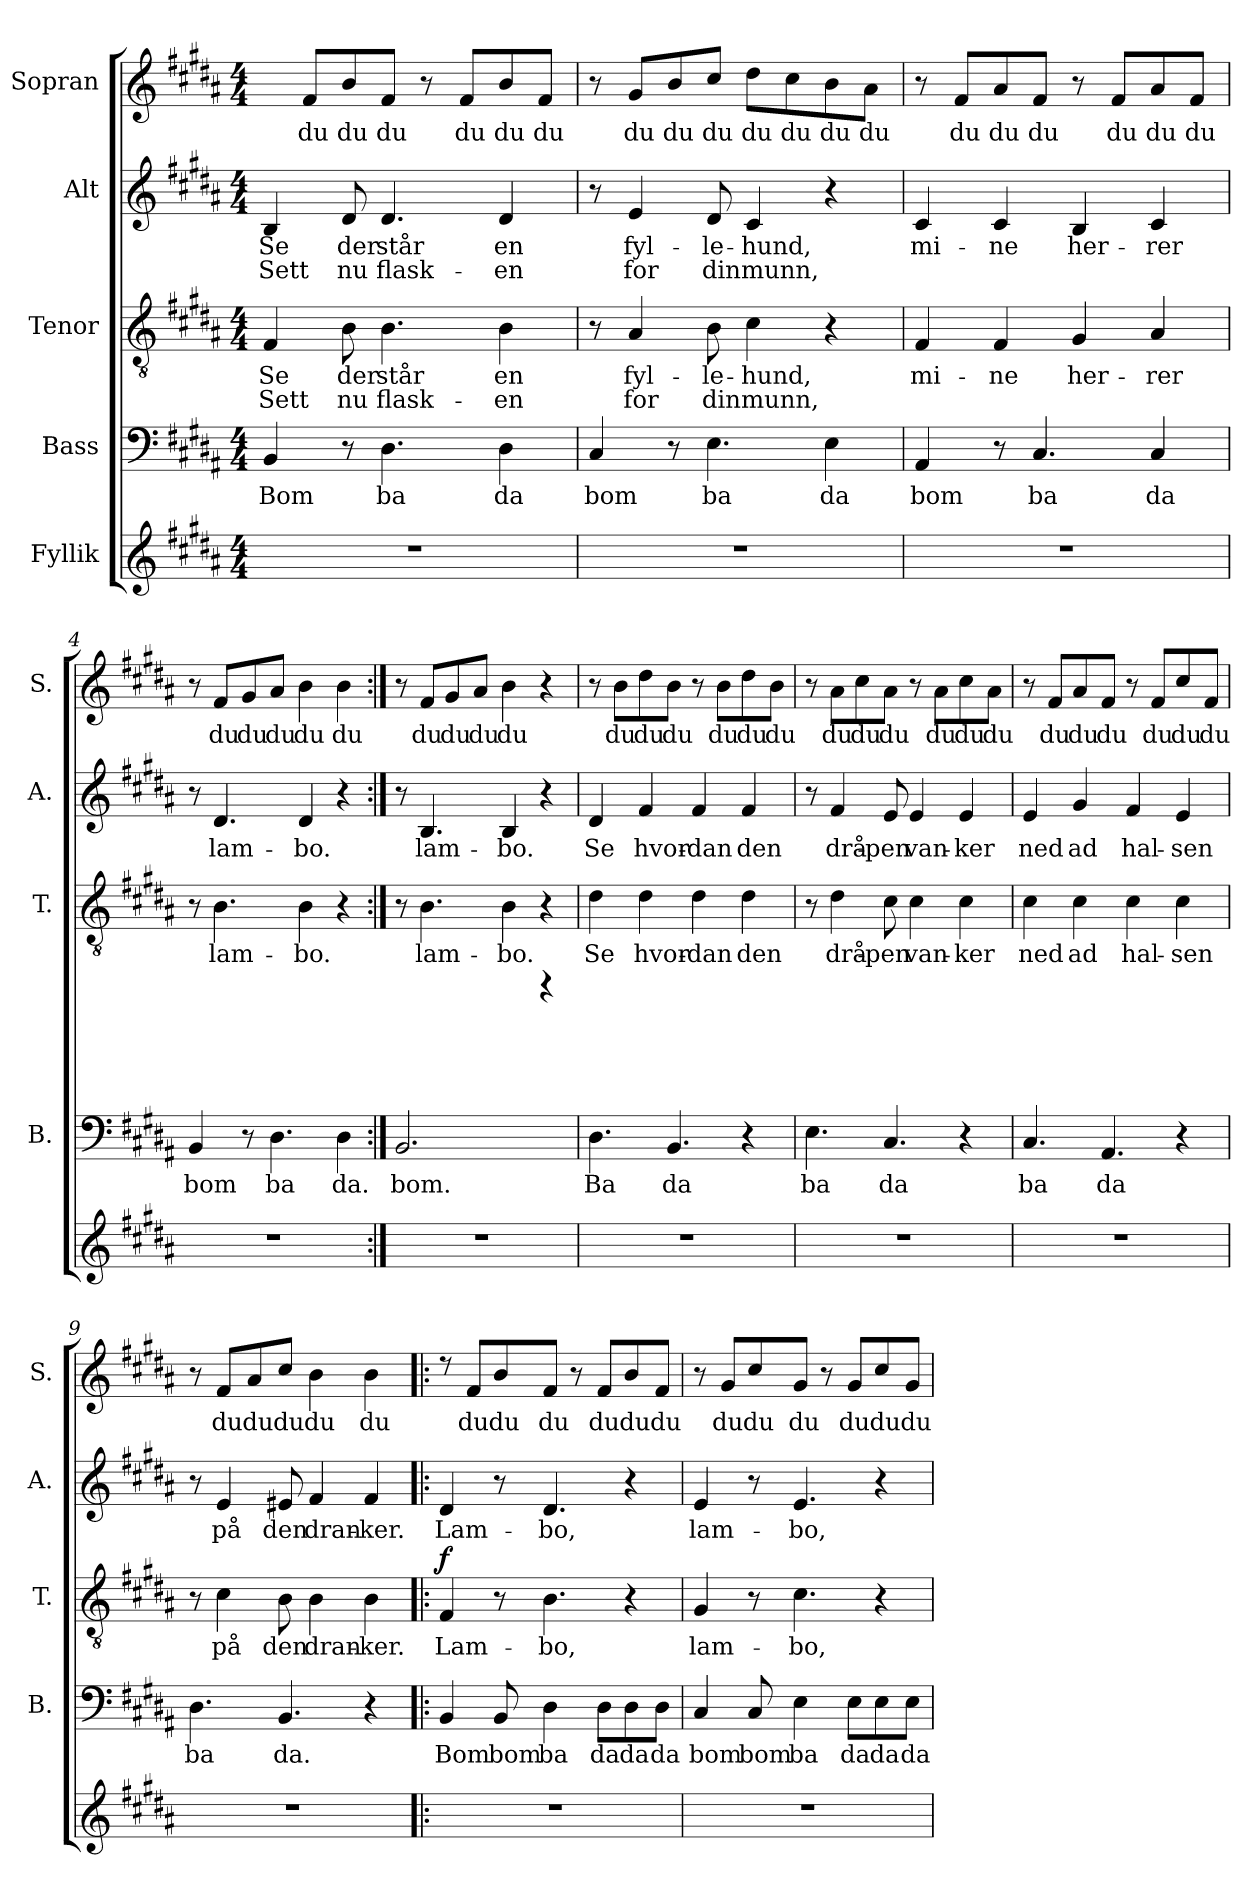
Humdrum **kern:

**kern	**kern	**text	**kern	**text	**text	**dynam	**kern	**text	**text	**kern	**text
*part5	*part4	*part4	*part3	*part3	*part3	*part3	*part2	*part2	*part2	*part1	*part1
*staff5	*staff4	*staff4	*staff3	*staff3	*staff3	*staff3	*staff2	*staff2	*staff2	*staff1	*staff1
*I"Fyllik	*I"Bass	*	*I"Tenor	*	*	*	*I"Alt	*	*	*I"Sopran	*
*	*I'B.	*	*I'T.	*	*	*	*I'A.	*	*	*I'S.	*
*clefG2	*clefF4	*	*clefGv2	*	*	*	*clefG2	*	*	*clefG2	*
*k[f#c#g#d#a#]	*k[f#c#g#d#a#]	*	*k[f#c#g#d#a#]	*	*	*	*k[f#c#g#d#a#]	*	*	*k[f#c#g#d#a#]	*
*M4/4	*M4/4	*	*M4/4	*	*	*	*M4/4	*	*	*M4/4	*
*MM150	*MM150	*	*MM150	*	*	*	*MM150	*	*	*MM150	*
=1	=1	=1	=1	=1	=1	=1	=1	=1	=1	=1	=1
!	!	!LO:LY:b	!	!LO:LY:b	!LO:LY:b	!	!	!LO:LY:b	!LO:LY:b	!	!
1r	4BB/	Bom	4F#/	Se	Sett	.	4B/	Se	Sett	8ryy	.
!	!	!	!	!	!	!	!	!	!	!	!LO:LY:b
.	.	.	.	.	.	.	.	.	.	8f#/L	du
!	!	!	!	!LO:LY:b	!LO:LY:b	!	!	!LO:LY:b	!LO:LY:b	!	!LO:LY:b
.	8r	.	8B\	der	nu	.	8d#/	der	nu	8b/	du
!	!	!LO:LY:b	!	!LO:LY:b	!LO:LY:b	!	!	!LO:LY:b	!LO:LY:b	!	!LO:LY:b
.	4.D#\	ba	4.B\	står	flask-	.	4.d#/	står	flask-	8f#/J	du
.	.	.	.	.	.	.	.	.	.	8r	.
!	!	!	!	!	!	!	!	!	!	!	!LO:LY:b
.	.	.	.	.	.	.	.	.	.	8f#/L	du
!	!	!LO:LY:b	!	!LO:LY:b	!LO:LY:b	!	!	!LO:LY:b	!LO:LY:b	!	!LO:LY:b
.	4D#\	da	4B\	en	-en	.	4d#/	en	-en	8b/	du
!	!	!	!	!	!	!	!	!	!	!	!LO:LY:b
.	.	.	.	.	.	.	.	.	.	8f#/J	du
=2	=2	=2	=2	=2	=2	=2	=2	=2	=2	=2	=2
!	!	!LO:LY:b	!	!	!	!	!	!	!	!	!
1r	4C#/	bom	8r	.	.	.	8r	.	.	8r	.
!	!	!	!	!LO:LY:b	!LO:LY:b	!	!	!LO:LY:b	!LO:LY:b	!	!LO:LY:b
.	.	.	4A#/	fyl-	for	.	4e/	fyl-	for	8g#/L	du
!	!	!	!	!	!	!	!	!	!	!	!LO:LY:b
.	8r	.	.	.	.	.	.	.	.	8b/	du
!	!	!LO:LY:b	!	!LO:LY:b	!LO:LY:b	!	!	!LO:LY:b	!LO:LY:b	!	!LO:LY:b
.	4.E\	ba	8B\	-le-	din	.	8d#/	-le-	din	8cc#/J	du
!	!	!	!	!LO:LY:b	!LO:LY:b	!	!	!LO:LY:b	!LO:LY:b	!	!LO:LY:b
.	.	.	4c#\	-hund,	munn,	.	4c#/	-hund,	munn,	8dd#\L	du
!	!	!	!	!	!	!	!	!	!	!	!LO:LY:b
.	.	.	.	.	.	.	.	.	.	8cc#\	du
!	!	!LO:LY:b	!	!	!	!	!	!	!	!	!LO:LY:b
.	4E\	da	4r	.	.	.	4r	.	.	8b\	du
!	!	!	!	!	!	!	!	!	!	!	!LO:LY:b
.	.	.	.	.	.	.	.	.	.	8a#\J	du
=3	=3	=3	=3	=3	=3	=3	=3	=3	=3	=3	=3
!	!	!LO:LY:b	!	!LO:LY:b	!	!	!	!LO:LY:b	!	!	!
1r	4AA#/	bom	4F#/	mi-	.	.	4c#/	mi-	.	8r	.
!	!	!	!	!	!	!	!	!	!	!	!LO:LY:b
.	.	.	.	.	.	.	.	.	.	8f#/L	du
!	!	!	!	!LO:LY:b	!	!	!	!LO:LY:b	!	!	!LO:LY:b
.	8r	.	4F#/	-ne	.	.	4c#/	-ne	.	8a#/	du
!	!	!LO:LY:b	!	!	!	!	!	!	!	!	!LO:LY:b
.	4.C#/	ba	.	.	.	.	.	.	.	8f#/J	du
!	!	!	!	!LO:LY:b	!	!	!	!LO:LY:b	!	!	!
.	.	.	4G#/	her-	.	.	4B/	her-	.	8r	.
!	!	!	!	!	!	!	!	!	!	!	!LO:LY:b
.	.	.	.	.	.	.	.	.	.	8f#/L	du
!	!	!LO:LY:b	!	!LO:LY:b	!	!	!	!LO:LY:b	!	!	!LO:LY:b
.	4C#/	da	4A#/	-rer	.	.	4c#/	-rer	.	8a#/	du
!	!	!	!	!	!	!	!	!	!	!	!LO:LY:b
.	.	.	.	.	.	.	.	.	.	8f#/J	du
=4	=4	=4	=4	=4	=4	=4	=4	=4	=4	=4	=4
!	!	!LO:LY:b	!	!	!	!	!	!	!	!	!
1r	4BB/	bom	8r	.	.	.	8r	.	.	8r	.
!	!	!	!	!LO:LY:b	!	!	!	!LO:LY:b	!	!	!LO:LY:b
.	.	.	4.B\	lam-	.	.	4.d#/	lam-	.	8f#/L	du
!	!	!	!	!	!	!	!	!	!	!	!LO:LY:b
.	8r	.	.	.	.	.	.	.	.	8g#/	du
!	!	!LO:LY:b	!	!	!	!	!	!	!	!	!LO:LY:b
.	4.D#\	ba	.	.	.	.	.	.	.	8a#/J	du
!	!	!	!	!LO:LY:b	!	!	!	!LO:LY:b	!	!	!LO:LY:b
.	.	.	4B\	-bo.	.	.	4d#/	-bo.	.	4b\	du
!	!	!LO:LY:b	!	!	!	!	!	!	!	!	!LO:LY:b
.	4D#\	da.	4r	.	.	.	4r	.	.	4b\	du
=5:|!	=5:|!	=5:|!	=5:|!	=5:|!	=5:|!	=5:|!	=5:|!	=5:|!	=5:|!	=5:|!	=5:|!
!	!	!LO:LY:b	!	!	!	!	!	!	!	!	!
1r	2.BB/	bom.	8r	.	.	.	8r	.	.	8r	.
!	!	!	!	!LO:LY:b	!	!	!	!LO:LY:b	!	!	!LO:LY:b
.	.	.	4.B\	lam-	.	.	4.B/	lam-	.	8f#/L	du
!	!	!	!	!	!	!	!	!	!	!	!LO:LY:b
.	.	.	.	.	.	.	.	.	.	8g#/	du
!	!	!	!	!	!	!	!	!	!	!	!LO:LY:b
.	.	.	.	.	.	.	.	.	.	8a#/J	du
!	!	!	!	!LO:LY:b	!	!	!	!LO:LY:b	!	!	!LO:LY:b
.	.	.	4B\	-bo.	.	.	4B/	-bo.	.	4b\	du
.	4rdddd	.	4r	.	.	.	4r	.	.	4r	.
!!LO:LB:g=z
=6	=6	=6	=6	=6	=6	=6	=6	=6	=6	=6	=6
!	!	!LO:LY:b	!	!LO:LY:b	!	!	!	!LO:LY:b	!	!	!
1r	4.D#\	Ba	4d#\	Se	.	.	4d#/	Se	.	8r	.
!	!	!	!	!	!	!	!	!	!	!	!LO:LY:b
.	.	.	.	.	.	.	.	.	.	8b\L	du
!	!	!	!	!LO:LY:b	!	!	!	!LO:LY:b	!	!	!LO:LY:b
.	.	.	4d#\	hvor-	.	.	4f#/	hvor-	.	8dd#\	du
!	!	!LO:LY:b	!	!	!	!	!	!	!	!	!LO:LY:b
.	4.BB/	da	.	.	.	.	.	.	.	8b\J	du
!	!	!	!	!LO:LY:b	!	!	!	!LO:LY:b	!	!	!
.	.	.	4d#\	-dan	.	.	4f#/	-dan	.	8r	.
!	!	!	!	!	!	!	!	!	!	!	!LO:LY:b
.	.	.	.	.	.	.	.	.	.	8b\L	du
!	!	!	!	!LO:LY:b	!	!	!	!LO:LY:b	!	!	!LO:LY:b
.	4r	.	4d#\	den	.	.	4f#/	den	.	8dd#\	du
!	!	!	!	!	!	!	!	!	!	!	!LO:LY:b
.	.	.	.	.	.	.	.	.	.	8b\J	du
=7	=7	=7	=7	=7	=7	=7	=7	=7	=7	=7	=7
!	!	!LO:LY:b	!	!	!	!	!	!	!	!	!
1r	4.E\	ba	8r	.	.	.	8r	.	.	8r	.
!	!	!	!	!LO:LY:b	!	!	!	!LO:LY:b	!	!	!LO:LY:b
.	.	.	4d#\	drå-	.	.	4f#/	drå-	.	8a#\L	du
!	!	!	!	!	!	!	!	!	!	!	!LO:LY:b
.	.	.	.	.	.	.	.	.	.	8cc#\	du
!	!	!LO:LY:b	!	!LO:LY:b	!	!	!	!LO:LY:b	!	!	!LO:LY:b
.	4.C#/	da	8c#\	-pen	.	.	8e/	-pen	.	8a#\J	du
!	!	!	!	!LO:LY:b	!	!	!	!LO:LY:b	!	!	!
.	.	.	4c#\	van-	.	.	4e/	van-	.	8r	.
!	!	!	!	!	!	!	!	!	!	!	!LO:LY:b
.	.	.	.	.	.	.	.	.	.	8a#\L	du
!	!	!	!	!LO:LY:b	!	!	!	!LO:LY:b	!	!	!LO:LY:b
.	4r	.	4c#\	-ker	.	.	4e/	-ker	.	8cc#\	du
!	!	!	!	!	!	!	!	!	!	!	!LO:LY:b
.	.	.	.	.	.	.	.	.	.	8a#\J	du
=8	=8	=8	=8	=8	=8	=8	=8	=8	=8	=8	=8
!	!	!LO:LY:b	!	!LO:LY:b	!	!	!	!LO:LY:b	!	!	!
1r	4.C#/	ba	4c#\	ned	.	.	4e/	ned	.	8r	.
!	!	!	!	!	!	!	!	!	!	!	!LO:LY:b
.	.	.	.	.	.	.	.	.	.	8f#/L	du
!	!	!	!	!LO:LY:b	!	!	!	!LO:LY:b	!	!	!LO:LY:b
.	.	.	4c#\	ad	.	.	4g#/	ad	.	8a#/	du
!	!	!LO:LY:b	!	!	!	!	!	!	!	!	!LO:LY:b
.	4.AA#/	da	.	.	.	.	.	.	.	8f#/J	du
!	!	!	!	!LO:LY:b	!	!	!	!LO:LY:b	!	!	!
.	.	.	4c#\	hal-	.	.	4f#/	hal-	.	8r	.
!	!	!	!	!	!	!	!	!	!	!	!LO:LY:b
.	.	.	.	.	.	.	.	.	.	8f#/L	du
!	!	!	!	!LO:LY:b	!	!	!	!LO:LY:b	!	!	!LO:LY:b
.	4r	.	4c#\	-sen	.	.	4e/	-sen	.	8cc#/	du
!	!	!	!	!	!	!	!	!	!	!	!LO:LY:b
.	.	.	.	.	.	.	.	.	.	8f#/J	du
=9	=9	=9	=9	=9	=9	=9	=9	=9	=9	=9	=9
!	!	!LO:LY:b	!	!	!	!	!	!	!	!	!
1r	4.D#\	ba	8r	.	.	.	8r	.	.	8r	.
!	!	!	!	!LO:LY:b	!	!	!	!LO:LY:b	!	!	!LO:LY:b
.	.	.	4c#\	på	.	.	4e/	på	.	8f#/L	du
!	!	!	!	!	!	!	!	!	!	!	!LO:LY:b
.	.	.	.	.	.	.	.	.	.	8a#/	du
!	!	!LO:LY:b	!	!LO:LY:b	!	!	!	!LO:LY:b	!	!	!LO:LY:b
.	4.BB/	da.	8B\	den	.	.	8e#X/	den	.	8cc#/J	du
!	!	!	!	!LO:LY:b	!	!	!	!LO:LY:b	!	!	!LO:LY:b
.	.	.	4B\	dran-	.	.	4f#/	dran-	.	4b\	du
!	!	!	!	!LO:LY:b	!	!	!	!LO:LY:b	!	!	!LO:LY:b
.	4r	.	4B\	-ker.	.	.	4f#/	-ker.	.	4b\	du
=10!|:	=10!|:	=10!|:	=10!|:	=10!|:	=10!|:	=10!|:	=10!|:	=10!|:	=10!|:	=10!|:	=10!|:
!	!	!LO:LY:b	!	!LO:LY:b	!	!LO:DY:b	!	!LO:LY:b	!	!	!
1r	4BB/	Bom	4F#/	Lam-	.	f	4d#/	Lam-	.	8rdd	.
!	!	!	!	!	!	!	!	!	!	!	!LO:LY:b
.	.	.	.	.	.	.	.	.	.	8f#/L	du
!	!	!LO:LY:b	!	!	!	!	!	!	!	!	!LO:LY:b
.	8BB/	bom	8r	.	.	.	8r	.	.	8b/	du
!	!	!LO:LY:b	!	!LO:LY:b	!	!	!	!LO:LY:b	!	!	!LO:LY:b
.	4D#\	ba	4.B\	-bo,	.	.	4.d#/	-bo,	.	8f#/J	du
.	.	.	.	.	.	.	.	.	.	8r	.
!	!	!LO:LY:b	!	!	!	!	!	!	!	!	!LO:LY:b
.	8D#\L	da	.	.	.	.	.	.	.	8f#/L	du
!	!	!LO:LY:b	!	!	!	!	!	!	!	!	!LO:LY:b
.	8D#\	da	4r	.	.	.	4r	.	.	8b/	du
!	!	!LO:LY:b	!	!	!	!	!	!	!	!	!LO:LY:b
.	8D#\J	da	.	.	.	.	.	.	.	8f#/J	du
!!LO:LB:g=z
=11	=11	=11	=11	=11	=11	=11	=11	=11	=11	=11	=11
!	!	!LO:LY:b	!	!LO:LY:b	!	!	!	!LO:LY:b	!	!	!
1r	4C#/	bom	4G#/	lam-	.	.	4e/	lam-	.	8r	.
!	!	!	!	!	!	!	!	!	!	!	!LO:LY:b
.	.	.	.	.	.	.	.	.	.	8g#/L	du
!	!	!LO:LY:b	!	!	!	!	!	!	!	!	!LO:LY:b
.	8C#/	bom	8r	.	.	.	8r	.	.	8cc#/	du
!	!	!LO:LY:b	!	!LO:LY:b	!	!	!	!LO:LY:b	!	!	!LO:LY:b
.	4E\	ba	4.c#\	-bo,	.	.	4.e/	-bo,	.	8g#/J	du
.	.	.	.	.	.	.	.	.	.	8r	.
!	!	!LO:LY:b	!	!	!	!	!	!	!	!	!LO:LY:b
.	8E\L	da	.	.	.	.	.	.	.	8g#/L	du
!	!	!LO:LY:b	!	!	!	!	!	!	!	!	!LO:LY:b
.	8E\	da	4r	.	.	.	4r	.	.	8cc#/	du
!	!	!LO:LY:b	!	!	!	!	!	!	!	!	!LO:LY:b
.	8E\J	da	.	.	.	.	.	.	.	8g#/J	du
=	=	=	=	=	=	=	=	=	=	=	=
*-	*-	*-	*-	*-	*-	*-	*-	*-	*-	*-	*-
